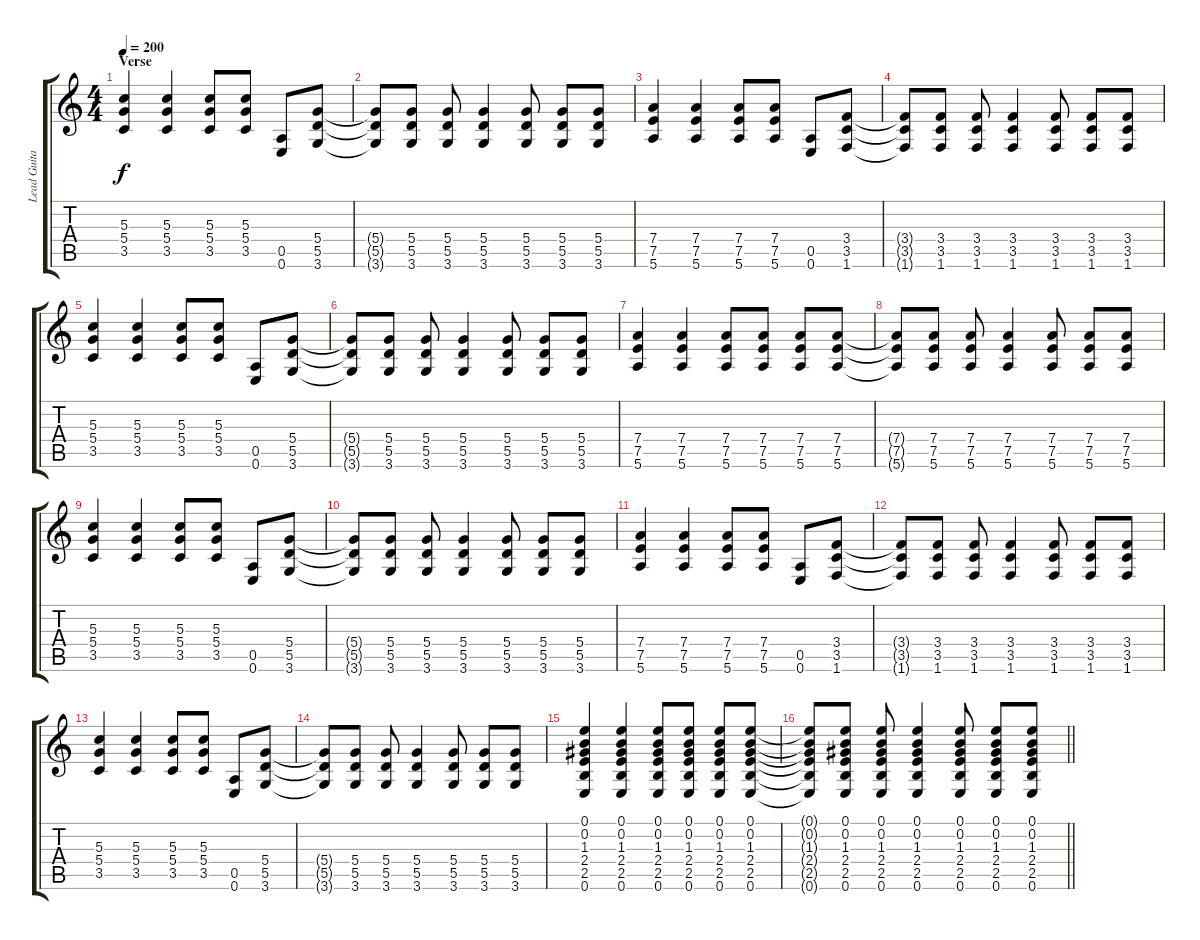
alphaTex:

\track ("Lead Guitar" "Lead Guita") {instrument distortionguitar}
\staff {score tabs}
\tuning (E4 B3 G3 D3 A2 E2) {hide}
\ts (4 4)
\section ("" "Verse")
\tempo 200
\clef g2
\ks c
(5.3 5.4 3.5).4{dy f} (5.3 5.4 3.5).4 (5.3 5.4 3.5).8 (5.3 5.4 3.5).8 (0.5 0.6).8 (5.4 5.5 3.6).8 |
(5.4{t} 5.5{t} 3.6{t}).8 (5.4 5.5 3.6).8 (5.4 5.5 3.6).8 (5.4 5.5 3.6).4 (5.4 5.5 3.6).8 (5.4 5.5 3.6).8 (5.4 5.5 3.6).8 |
(7.4 7.5 5.6).4 (7.4 7.5 5.6).4 (7.4 7.5 5.6).8 (7.4 7.5 5.6).8 (0.5 0.6).8 (3.4 3.5 1.6).8 |
(3.4{t} 3.5{t} 1.6{t}).8 (3.4 3.5 1.6).8 (3.4 3.5 1.6).8 (3.4 3.5 1.6).4 (3.4 3.5 1.6).8 (3.4 3.5 1.6).8 (3.4 3.5 1.6).8 |
(5.3 5.4 3.5).4 (5.3 5.4 3.5).4 (5.3 5.4 3.5).8 (5.3 5.4 3.5).8 (0.5 0.6).8 (5.4 5.5 3.6).8 |
(5.4{t} 5.5{t} 3.6{t}).8 (5.4 5.5 3.6).8 (5.4 5.5 3.6).8 (5.4 5.5 3.6).4 (5.4 5.5 3.6).8 (5.4 5.5 3.6).8 (5.4 5.5 3.6).8 |
(7.4 7.5 5.6).4 (7.4 7.5 5.6).4 (7.4 7.5 5.6).8 (7.4 7.5 5.6).8 (7.4 7.5 5.6).8 (7.4 7.5 5.6).8 |
(7.4{t} 7.5{t} 5.6{t}).8 (7.4 7.5 5.6).8 (7.4 7.5 5.6).8 (7.4 7.5 5.6).4 (7.4 7.5 5.6).8 (7.4 7.5 5.6).8 (7.4 7.5 5.6).8 |
(5.3 5.4 3.5).4 (5.3 5.4 3.5).4 (5.3 5.4 3.5).8 (5.3 5.4 3.5).8 (0.5 0.6).8 (5.4 5.5 3.6).8 |
(5.4{t} 5.5{t} 3.6{t}).8 (5.4 5.5 3.6).8 (5.4 5.5 3.6).8 (5.4 5.5 3.6).4 (5.4 5.5 3.6).8 (5.4 5.5 3.6).8 (5.4 5.5 3.6).8 |
(7.4 7.5 5.6).4 (7.4 7.5 5.6).4 (7.4 7.5 5.6).8 (7.4 7.5 5.6).8 (0.5 0.6).8 (3.4 3.5 1.6).8 |
(3.4{t} 3.5{t} 1.6{t}).8 (3.4 3.5 1.6).8 (3.4 3.5 1.6).8 (3.4 3.5 1.6).4 (3.4 3.5 1.6).8 (3.4 3.5 1.6).8 (3.4 3.5 1.6).8 |
(5.3 5.4 3.5).4 (5.3 5.4 3.5).4 (5.3 5.4 3.5).8 (5.3 5.4 3.5).8 (0.5 0.6).8 (5.4 5.5 3.6).8 |
(5.4{t} 5.5{t} 3.6{t}).8 (5.4 5.5 3.6).8 (5.4 5.5 3.6).8 (5.4 5.5 3.6).4 (5.4 5.5 3.6).8 (5.4 5.5 3.6).8 (5.4 5.5 3.6).8 |
(0.1 0.2 1.3 2.4 2.5 0.6).4 (0.1 0.2 1.3 2.4 2.5 0.6).4 (0.1 0.2 1.3 2.4 2.5 0.6).8 (0.1 0.2 1.3 2.4 2.5 0.6).8 (0.1 0.2 1.3 2.4 2.5 0.6).8 (0.1 0.2 1.3 2.4 2.5 0.6).8 |
\barLineRight lightlight
(0.1{t} 0.2{t} 1.3{t} 2.4{t} 2.5{t} 0.6{t}).8 (0.1 0.2 1.3 2.4 2.5 0.6).8 (0.1 0.2 1.3 2.4 2.5 0.6).8 (0.1 0.2 1.3 2.4 2.5 0.6).4 (0.1 0.2 1.3 2.4 2.5 0.6).8 (0.1 0.2 1.3 2.4 2.5 0.6).8 (0.1 0.2 1.3 2.4 2.5 0.6).8
